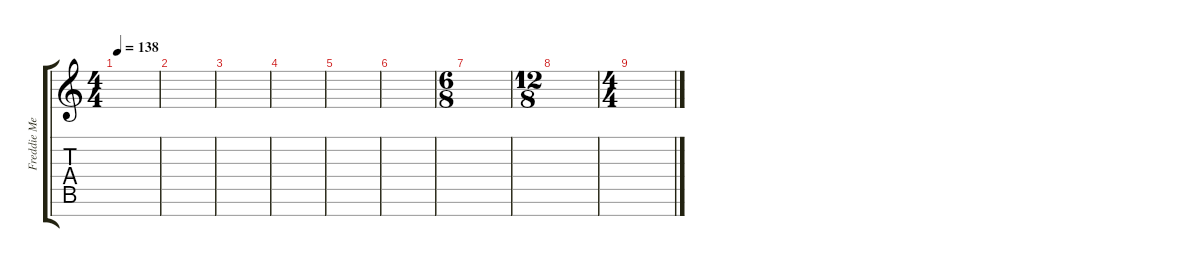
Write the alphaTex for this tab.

\track ("Freddie Mercury - Bechstein Co" "Freddie Me") {instrument overdrivenguitar}
\staff {score tabs}
\tuning (E4 B3 G3 D3 A2 E2 B1) {hide}
\ts (4 4)
\tempo 138
\clef g2
\ks c
|
|
|
|
|
|
\ts (6 8)
|
\ts (12 8)
|
\ts (4 4)
